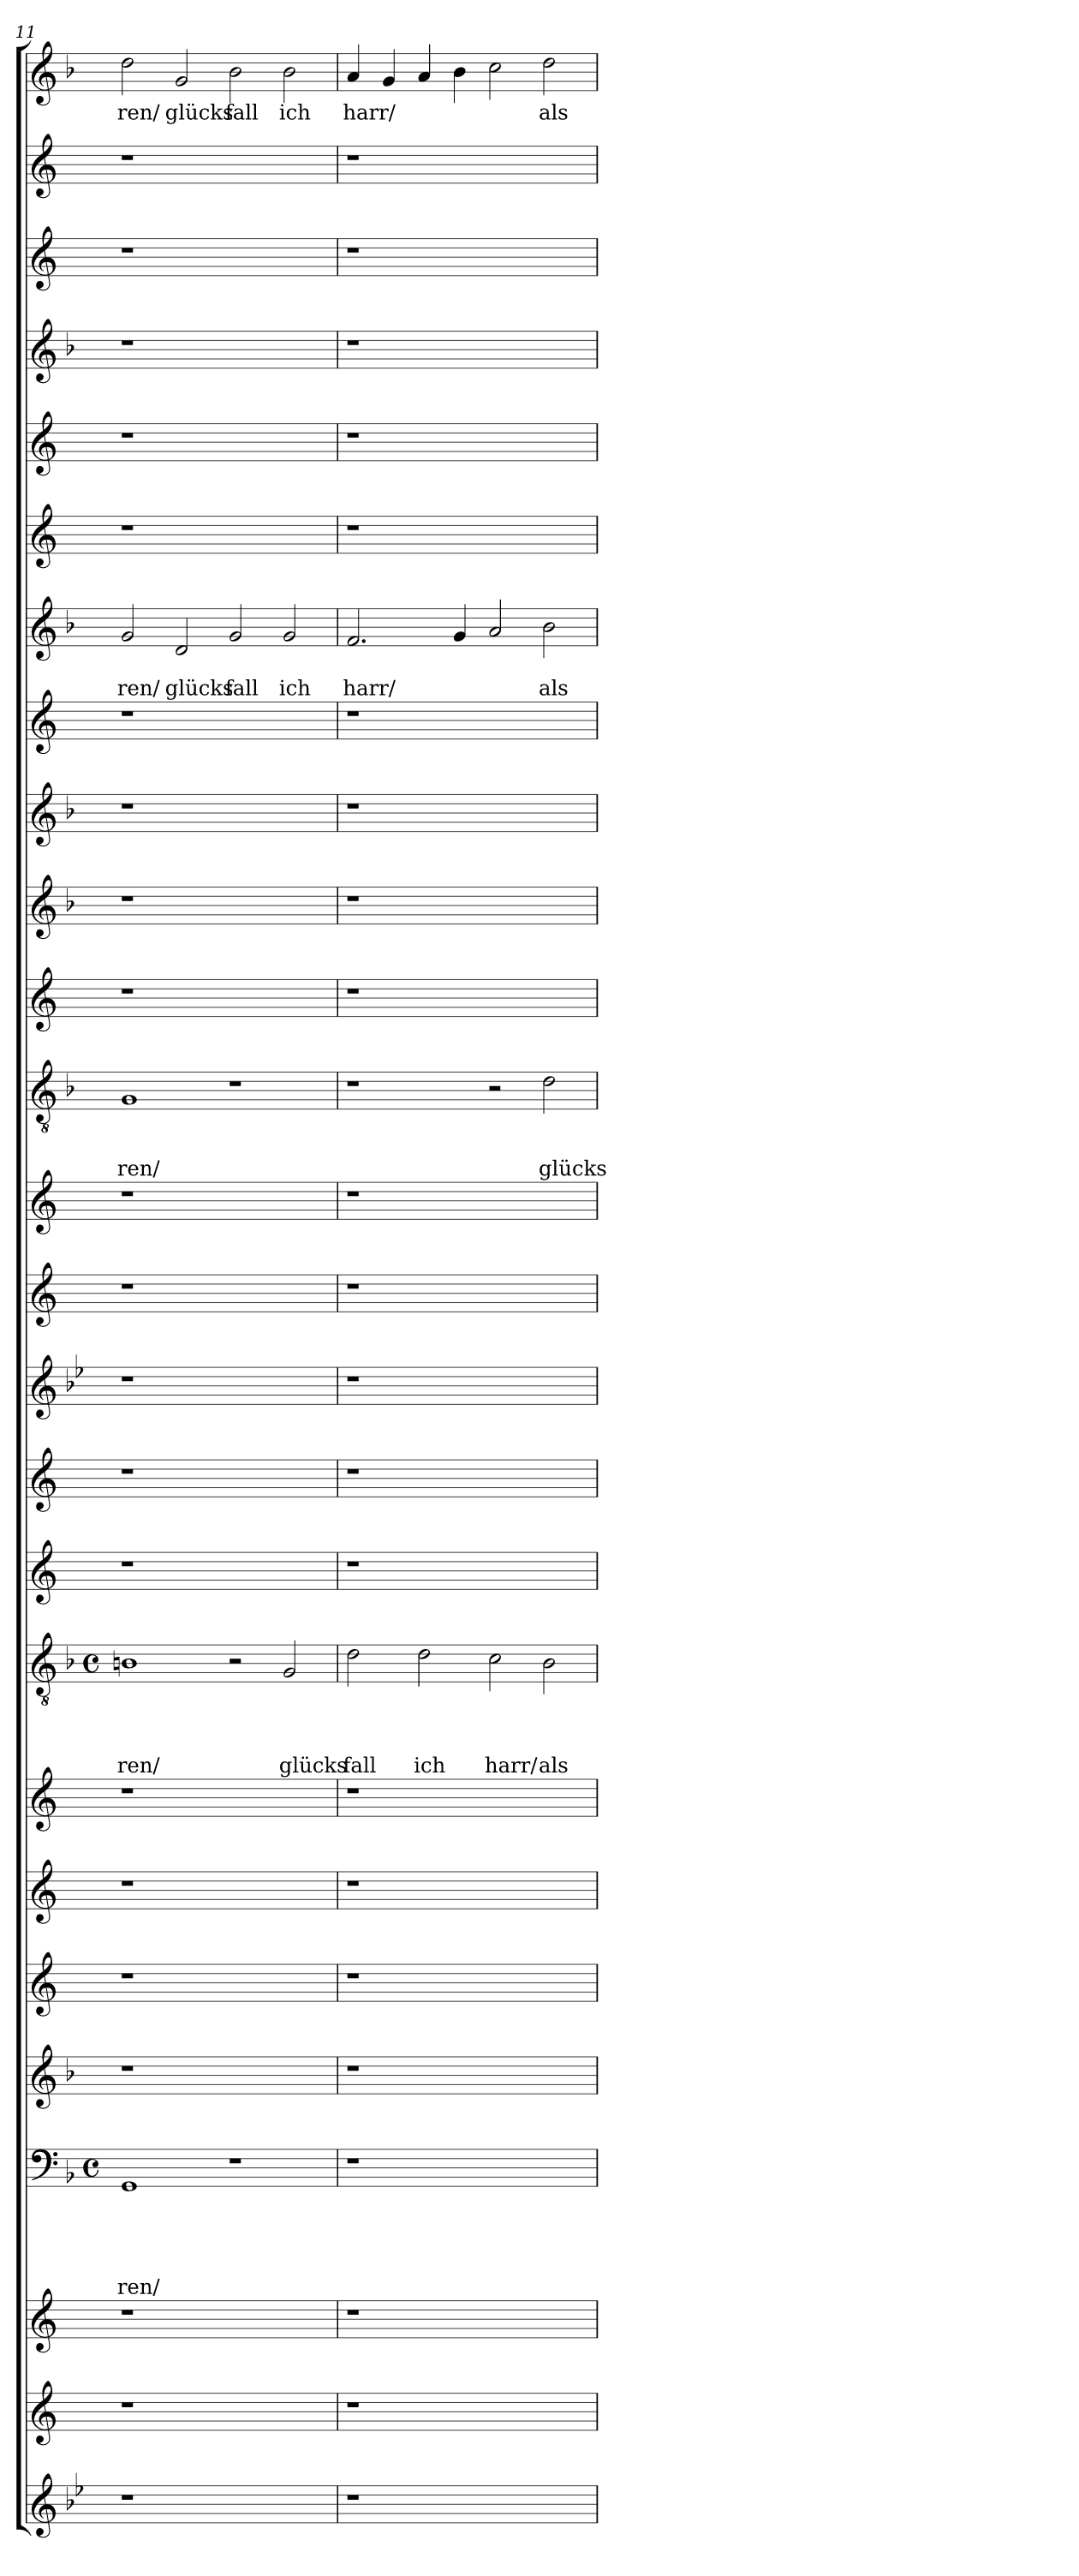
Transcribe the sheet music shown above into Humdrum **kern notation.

**kern	**kern	**kern	**kern	**text	**text	**text	**text	**text	**kern	**kern	**kern	**kern	**kern	**text	**text	**text	**text	**kern	**kern	**kern	**kern	**kern	**kern	**text	**text	**text	**kern	**kern	**kern	**kern	**kern	**text	**text	**kern	**kern	**kern	**kern	**kern	**kern	**text
*part26	*part25	*part24	*part23	*part23	*part23	*part23	*part23	*part23	*part22	*part21	*part20	*part19	*part18	*part18	*part18	*part18	*part18	*part17	*part16	*part15	*part14	*part13	*part12	*part12	*part12	*part12	*part11	*part10	*part9	*part8	*part7	*part7	*part7	*part6	*part5	*part4	*part3	*part2	*part1	*part1
*staff26	*staff25	*staff24	*staff23	*staff23	*staff23	*staff23	*staff23	*staff23	*staff22	*staff21	*staff20	*staff19	*staff18	*staff18	*staff18	*staff18	*staff18	*staff17	*staff16	*staff15	*staff14	*staff13	*staff12	*staff12	*staff12	*staff12	*staff11	*staff10	*staff9	*staff8	*staff7	*staff7	*staff7	*staff6	*staff5	*staff4	*staff3	*staff2	*staff1	*staff1
*clefG2	*clefG2	*clefG2	*clefF4	*	*	*	*	*	*clefG2	*clefG2	*clefG2	*clefG2	*clefGv2	*	*	*	*	*clefG2	*clefG2	*clefG2	*clefG2	*clefG2	*clefGv2	*	*	*	*clefG2	*clefG2	*clefG2	*clefG2	*clefG2	*	*	*clefG2	*clefG2	*clefG2	*clefG2	*clefG2	*clefG2	*
*	*ITrd1c2	*ITrd1c2	*ITrd1c2	*	*	*	*	*	*ITrd-3c-5	*ITrd1c2	*ITrd1c2	*ITrd1c2	*ITrd1c2	*	*	*	*	*ITrd1c2	*ITrd1c2	*	*ITrd1c2	*ITrd1c2	*ITrd1c2	*	*	*	*ITrd1c2	*ITrd-3c-5	*ITrd-3c-5	*ITrd1c2	*ITrd1c2	*	*	*ITrd1c2	*ITrd1c2	*ITrd-3c-5	*ITrd1c2	*ITrd1c2	*ITrd-3c-5	*
*k[b-e-]	*k[b-e-]	*k[b-e-]	*k[b-e-a-]	*	*	*	*	*	*k[b-e-]	*k[b-e-]	*k[b-e-]	*k[b-e-]	*k[b-e-a-]	*	*	*	*	*k[b-e-]	*k[b-e-]	*k[b-e-]	*k[b-e-]	*k[b-e-]	*k[b-e-a-]	*	*	*	*k[b-e-]	*k[b-e-]	*k[b-e-]	*k[b-e-]	*k[b-e-a-]	*	*	*k[b-e-]	*k[b-e-]	*k[b-e-]	*k[b-e-]	*k[b-e-]	*k[b-e-]	*
*B-:	*B-:	*B-:	*E-:	*	*	*	*	*	*B-:	*B-:	*B-:	*B-:	*E-:	*	*	*	*	*B-:	*B-:	*B-:	*B-:	*B-:	*E-:	*	*	*	*B-:	*B-:	*B-:	*B-:	*E-:	*	*	*B-:	*B-:	*B-:	*B-:	*B-:	*B-:	*
*	*	*	*M4/4	*	*	*	*	*	*	*	*	*	*M4/4	*	*	*	*	*	*	*	*	*	*	*	*	*	*	*	*	*	*	*	*	*	*	*	*	*	*	*
*	*	*	*met(c)	*	*	*	*	*	*	*	*	*	*met(c)	*	*	*	*	*	*	*	*	*	*	*	*	*	*	*	*	*	*	*	*	*	*	*	*	*	*	*
=11	=11	=11	=11	=11	=11	=11	=11	=11	=11	=11	=11	=11	=11	=11	=11	=11	=11	=11	=11	=11	=11	=11	=11	=11	=11	=11	=11	=11	=11	=11	=11	=11	=11	=11	=11	=11	=11	=11	=11	=11
!	!	!	!	!	!	!	!	!LO:LY:b	!	!	!	!	!	!	!	!	!LO:LY:b	!	!	!	!	!	!	!	!	!LO:LY:b	!	!	!	!	!	!	!LO:LY:b	!	!	!	!	!	!	!LO:LY:b
1r	1r	1r	1FF	.	.	.	.	ren/	1r	1r	1r	1r	1An	.	.	.	-ren/	1r	1r	1r	1r	1r	1F	.	.	ren/	1r	1r	1r	1r	2f/	.	ren/	1r	1r	1r	1r	1r	2gg\	-ren/
!	!	!	!	!	!	!	!	!	!	!	!	!	!	!	!	!	!	!	!	!	!	!	!	!	!	!	!	!	!	!	!	!	!LO:LY:b	!	!	!	!	!	!	!LO:LY:b
.	.	.	.	.	.	.	.	.	.	.	.	.	.	.	.	.	.	.	.	.	.	.	.	.	.	.	.	.	.	.	2c/	.	glücks	.	.	.	.	.	2cc/	glücks
!	!	!	!	!	!	!	!	!	!	!	!	!	!	!	!	!	!	!	!	!	!	!	!	!	!	!	!	!	!	!	!	!	!LO:LY:b	!	!	!	!	!	!	!LO:LY:b
1ryy	1ryy	1ryy	1r	.	.	.	.	.	1ryy	1ryy	1ryy	1ryy	2r	.	.	.	.	1ryy	1ryy	1ryy	1ryy	1ryy	1r	.	.	.	1ryy	1ryy	1ryy	1ryy	2f/	.	fall	1ryy	1ryy	1ryy	1ryy	1ryy	2ee-\	fall
!	!	!	!	!	!	!	!	!	!	!	!	!	!	!	!	!	!LO:LY:b	!	!	!	!	!	!	!	!	!	!	!	!	!	!	!	!LO:LY:b	!	!	!	!	!	!	!LO:LY:b
.	.	.	.	.	.	.	.	.	.	.	.	.	2F/	.	.	.	glücks	.	.	.	.	.	.	.	.	.	.	.	.	.	2f/	.	ich	.	.	.	.	.	2ee-\	ich
=12	=12	=12	=12	=12	=12	=12	=12	=12	=12	=12	=12	=12	=12	=12	=12	=12	=12	=12	=12	=12	=12	=12	=12	=12	=12	=12	=12	=12	=12	=12	=12	=12	=12	=12	=12	=12	=12	=12	=12	=12
!	!	!	!	!	!	!	!	!	!	!	!	!	!	!	!	!	!LO:LY:b	!	!	!	!	!	!	!	!	!	!	!	!	!	!	!	!LO:LY:b	!	!	!	!	!	!	!LO:LY:b
1r	1r	1r	1r	.	.	.	.	.	1r	1r	1r	1r	2c\	.	.	.	fall	1r	1r	1r	1r	1r	1r	.	.	.	1r	1r	1r	1r	2.e-/	.	harr/	1r	1r	1r	1r	1r	4dd/	harr/
.	.	.	.	.	.	.	.	.	.	.	.	.	.	.	.	.	.	.	.	.	.	.	.	.	.	.	.	.	.	.	.	.	.	.	.	.	.	.	4cc/	.
!	!	!	!	!	!	!	!	!	!	!	!	!	!	!	!	!	!LO:LY:b	!	!	!	!	!	!	!	!	!	!	!	!	!	!	!	!	!	!	!	!	!	!	!
.	.	.	.	.	.	.	.	.	.	.	.	.	2c\	.	.	.	ich	.	.	.	.	.	.	.	.	.	.	.	.	.	.	.	.	.	.	.	.	.	4dd/	.
.	.	.	.	.	.	.	.	.	.	.	.	.	.	.	.	.	.	.	.	.	.	.	.	.	.	.	.	.	.	.	4f/	.	.	.	.	.	.	.	4ee-\	.
!	!	!	!	!	!	!	!	!	!	!	!	!	!	!	!	!	!LO:LY:b	!	!	!	!	!	!	!	!	!	!	!	!	!	!	!	!	!	!	!	!	!	!	!
1ryy	1ryy	1ryy	1ryy	.	.	.	.	.	1ryy	1ryy	1ryy	1ryy	2B-\	.	.	.	harr/	1ryy	1ryy	1ryy	1ryy	1ryy	2r	.	.	.	1ryy	1ryy	1ryy	1ryy	2g/	.	.	1ryy	1ryy	1ryy	1ryy	1ryy	2ff\	.
!	!	!	!	!	!	!	!	!	!	!	!	!	!	!	!	!	!LO:LY:b	!	!	!	!	!	!	!	!	!LO:LY:b	!	!	!	!	!	!	!LO:LY:b	!	!	!	!	!	!	!LO:LY:b
.	.	.	.	.	.	.	.	.	.	.	.	.	2A-\	.	.	.	als	.	.	.	.	.	2c\	.	.	glücks	.	.	.	.	2a-\	.	als	.	.	.	.	.	2gg\	als
=	=	=	=	=	=	=	=	=	=	=	=	=	=	=	=	=	=	=	=	=	=	=	=	=	=	=	=	=	=	=	=	=	=	=	=	=	=	=	=	=
*-	*-	*-	*-	*-	*-	*-	*-	*-	*-	*-	*-	*-	*-	*-	*-	*-	*-	*-	*-	*-	*-	*-	*-	*-	*-	*-	*-	*-	*-	*-	*-	*-	*-	*-	*-	*-	*-	*-	*-	*-
